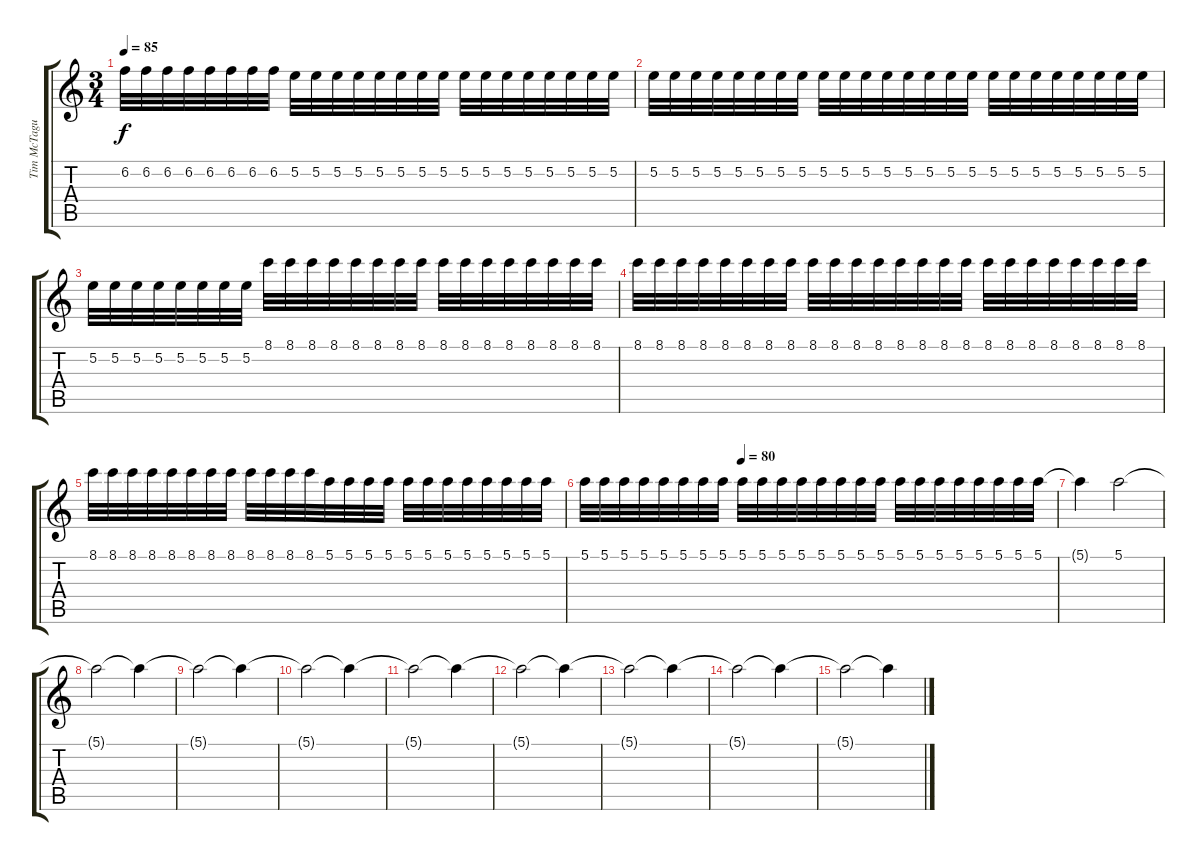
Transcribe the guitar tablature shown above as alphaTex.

\track ("Tim McTague (2)" "Tim McTagu") {instrument distortionguitar}
\staff {score tabs}
\tuning (E4 B3 G3 D3 A2 D2) {hide}
\ts (3 4)
\tempo 85
\clef g2
\ks c
6.2.32{dy f} 6.2.32 6.2.32 6.2.32 6.2.32 6.2.32 6.2.32 6.2.32 5.2.32 5.2.32 5.2.32 5.2.32 5.2.32 5.2.32 5.2.32 5.2.32 5.2.32 5.2.32 5.2.32 5.2.32 5.2.32 5.2.32 5.2.32 5.2.32 |
5.2.32 5.2.32 5.2.32 5.2.32 5.2.32 5.2.32 5.2.32 5.2.32 5.2.32 5.2.32 5.2.32 5.2.32 5.2.32 5.2.32 5.2.32 5.2.32 5.2.32 5.2.32 5.2.32 5.2.32 5.2.32 5.2.32 5.2.32 5.2.32 |
5.2.32 5.2.32 5.2.32 5.2.32 5.2.32 5.2.32 5.2.32 5.2.32 8.1.32 8.1.32 8.1.32 8.1.32 8.1.32 8.1.32 8.1.32 8.1.32 8.1.32 8.1.32 8.1.32 8.1.32 8.1.32 8.1.32 8.1.32 8.1.32 |
8.1.32 8.1.32 8.1.32 8.1.32 8.1.32 8.1.32 8.1.32 8.1.32 8.1.32 8.1.32 8.1.32 8.1.32 8.1.32 8.1.32 8.1.32 8.1.32 8.1.32 8.1.32 8.1.32 8.1.32 8.1.32 8.1.32 8.1.32 8.1.32 |
8.1.32 8.1.32 8.1.32 8.1.32 8.1.32 8.1.32 8.1.32 8.1.32 8.1.32 8.1.32 8.1.32 8.1.32 5.1.32 5.1.32 5.1.32 5.1.32 5.1.32 5.1.32 5.1.32 5.1.32 5.1.32 5.1.32 5.1.32 5.1.32 |
\tempo (80 0.3333333333333333)
5.1.32 5.1.32 5.1.32 5.1.32 5.1.32 5.1.32 5.1.32 5.1.32 5.1.32 5.1.32 5.1.32 5.1.32 5.1.32 5.1.32 5.1.32 5.1.32 5.1.32 5.1.32 5.1.32 5.1.32 5.1.32 5.1.32 5.1.32 5.1.32 |
5.1{t}.4 5.1.2{volume 0} |
5.1{t}.2 5.1{t}.4 |
5.1{t}.2 5.1{t}.4 |
5.1{t}.2 5.1{t}.4 |
5.1{t}.2 5.1{t}.4 |
5.1{t}.2 5.1{t}.4 |
5.1{t}.2 5.1{t}.4 |
5.1{t}.2 5.1{t}.4 |
5.1{t}.2 5.1{t}.4
